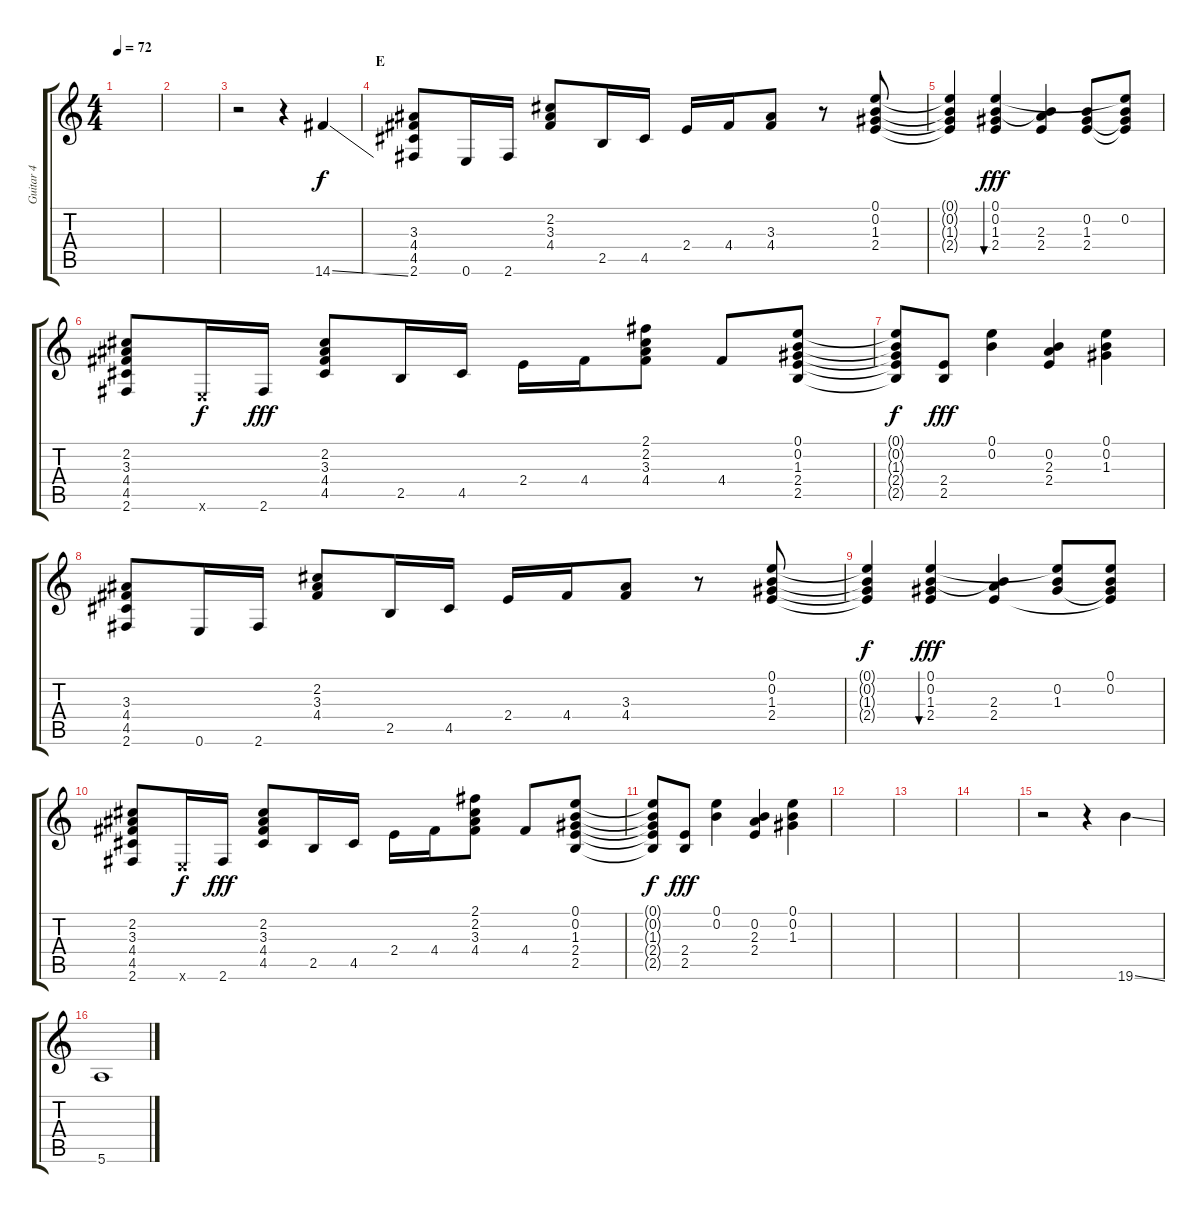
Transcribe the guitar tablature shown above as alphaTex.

\track ("Guitar 4" "Guitar 4") {instrument distortionguitar}
\staff {score tabs}
\tuning (E4 B3 G3 D3 A2 E2) {hide}
\ts (4 4)
\tempo 72
\clef g2
\ks c
|
|
r.2 r.4 14.6{ss}.4 |
\section ("" "E")
(3.3 4.4 4.5 2.6).8 0.6.16 2.6.16 (2.2 3.3 4.4).8 2.5.16 4.5.16 2.4.16 4.4.16 (3.3 4.4).8 r.8 (0.1 0.2 1.3 2.4).8 |
(0.1{t} 0.2{t} 1.3{t} 2.4{t}).4{dy f} (0.1 0.2 1.3 2.4).4{bu 120 dy fff} (0.2{t} 2.3 2.4).4 (0.2 1.3 2.4).8 (0.1{t} 0.2 1.3{t} 2.4{t}).8 |
(2.2 3.3 4.4 4.5 2.6).8 0.6{x}.16{dy f} 2.6.16{dy fff} (2.2 3.3 4.4 4.5).8 2.5.16 4.5.16 2.4.16 4.4.16 (2.1 2.2 3.3 4.4).8 4.4.8 (0.1 0.2 1.3 2.4 2.5).8 |
(0.1{t} 0.2{t} 1.3{t} 2.4{t} 2.5{t}).8{dy f} (2.4 2.5).8{dy fff} (0.1 0.2).4 (0.2 2.3 2.4).4 (0.1 0.2 1.3).4 |
(3.3 4.4 4.5 2.6).8 0.6.16 2.6.16 (2.2 3.3 4.4).8 2.5.16 4.5.16 2.4.16 4.4.16 (3.3 4.4).8 r.8 (0.1 0.2 1.3 2.4).8 |
(0.1{t} 0.2{t} 1.3{t} 2.4{t}).4{dy f} (0.1 0.2 1.3 2.4).4{bu 120 dy fff} (0.2{t} 2.3 2.4).4 (0.1{t} 0.2 1.3).8 (0.1 0.2 1.3{t} 2.4{t}).8 |
(2.2 3.3 4.4 4.5 2.6).8 0.6{x}.16{dy f} 2.6.16{dy fff} (2.2 3.3 4.4 4.5).8 2.5.16 4.5.16 2.4.16 4.4.16 (2.1 2.2 3.3 4.4).8 4.4.8 (0.1 0.2 1.3 2.4 2.5).8 |
(0.1{t} 0.2{t} 1.3{t} 2.4{t} 2.5{t}).8{dy f} (2.4 2.5).8{dy fff} (0.1 0.2).4 (0.2 2.3 2.4).4 (0.1 0.2 1.3).4 |
|
|
|
r.2 r.4 19.6{ss}.4 |
5.6.1
